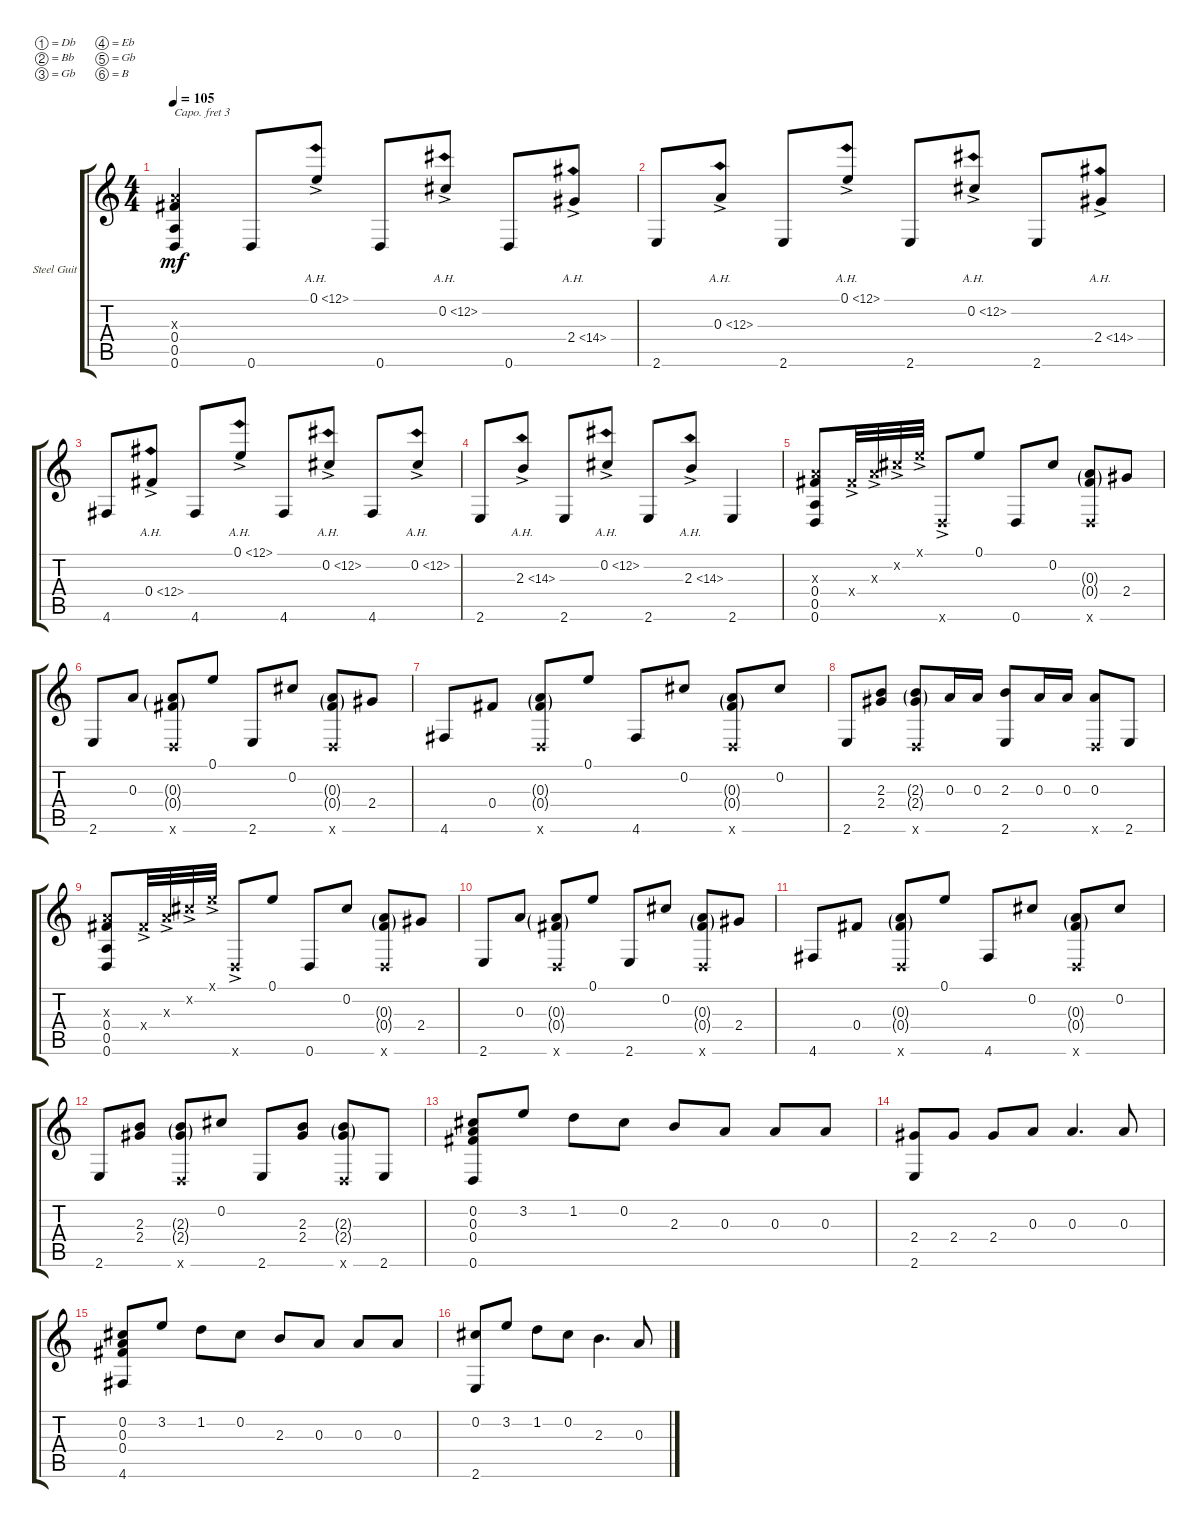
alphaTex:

\defaultSystemsLayout 4
\bracketExtendMode groupsimilarinstruments
\firstSystemTrackNameOrientation horizontal
\otherSystemsTrackNameOrientation horizontal
\track ("Steel Guitar" "Steel Guit") {instrument acousticguitarsteel}
\staff {score tabs}
\capo 3
\tuning (Db4 Bb3 Gb3 Eb3 Gb2 B1)
\ts (4 4)
\tempo 105
\clef g2
\ks c
(0.6 0.4 0.5 0.3{x}).4{dy mf} 0.6.8 0.1{ah 12 ac}.8 0.6.8 0.2{ah 12 ac}.8 0.6.8 2.4{ah 12 ac}.8 |
2.6.8 0.3{ah 12 ac}.8 2.6.8 0.1{ah 12 ac}.8 2.6.8 0.2{ah 12 ac}.8 2.6.8 2.4{ah 12 ac}.8 |
4.6.8 0.4{ah 12 ac}.8 4.6.8 0.1{ah 12 ac}.8 4.6.8 0.2{ah 12 ac}.8 4.6.8 0.2{ah 12 ac}.8 |
2.6.8 2.3{ah 12 ac}.8 2.6.8 0.2{ah 12 ac}.8 2.6.8 2.3{ah 12 ac}.8 2.6.4 |
(0.6 0.5 0.4 0.3{x}).8 0.4{ac x}.32 0.3{ac x}.32 0.2{ac x}.32 0.1{ac x}.32 0.6{ac x}.8 0.1.8 0.6.8 0.2.8 (0.4{g} 0.3{g} 0.6{x}).8 2.4.8 |
2.6.8 0.3.8 (0.6{x} 0.4{g} 0.3{g}).8 0.1.8 2.6.8 0.2.8 (0.6{x} 0.4{g} 0.3{g}).8 2.4.8 |
4.6.8 0.4.8 (0.6{x} 0.4{g} 0.3{g}).8 0.1.8 4.6.8 0.2.8 (0.6{x} 0.4{g} 0.3{g}).8 0.2.8 |
2.6.8 (2.3 2.4).8 (0.6{x} 2.4{g} 2.3{g}).8 0.3.16 0.3.16 (2.3 2.6).8 0.3.16 0.3.16 (0.3 0.6{x}).8 2.6.8 |
(0.6 0.5 0.4 0.3{x}).8 0.4{ac x}.32 0.3{ac x}.32 0.2{ac x}.32 0.1{ac x}.32 0.6{ac x}.8 0.1.8 0.6.8 0.2.8 (0.4{g} 0.3{g} 0.6{x}).8 2.4.8 |
2.6.8 0.3.8 (0.6{x} 0.4{g} 0.3{g}).8 0.1.8 2.6.8 0.2.8 (0.6{x} 0.4{g} 0.3{g}).8 2.4.8 |
4.6.8 0.4.8 (0.6{x} 0.4{g} 0.3{g}).8 0.1.8 4.6.8 0.2.8 (0.6{x} 0.4{g} 0.3{g}).8 0.2.8 |
2.6.8 (2.3 2.4).8 (0.6{x} 2.4{g} 2.3{g}).8 0.2.8 2.6.8 (2.3 2.4).8 (0.6{x} 2.4{g} 2.3{g}).8 2.6.8 |
(0.6 0.4 0.3 0.2).8 3.2.8 1.2.8 0.2.8 2.3.8 0.3.8 0.3.8 0.3.8 |
(2.6 2.4).8 2.4.8 2.4.8 0.3.8 0.3.4{d} 0.3.8 |
(0.2 4.6 0.4 0.3).8 3.2.8 1.2.8 0.2.8 2.3.8 0.3.8 0.3.8 0.3.8 |
(2.6 0.2).8 3.2.8 1.2.8 0.2.8 2.3.4{d} 0.3.8
